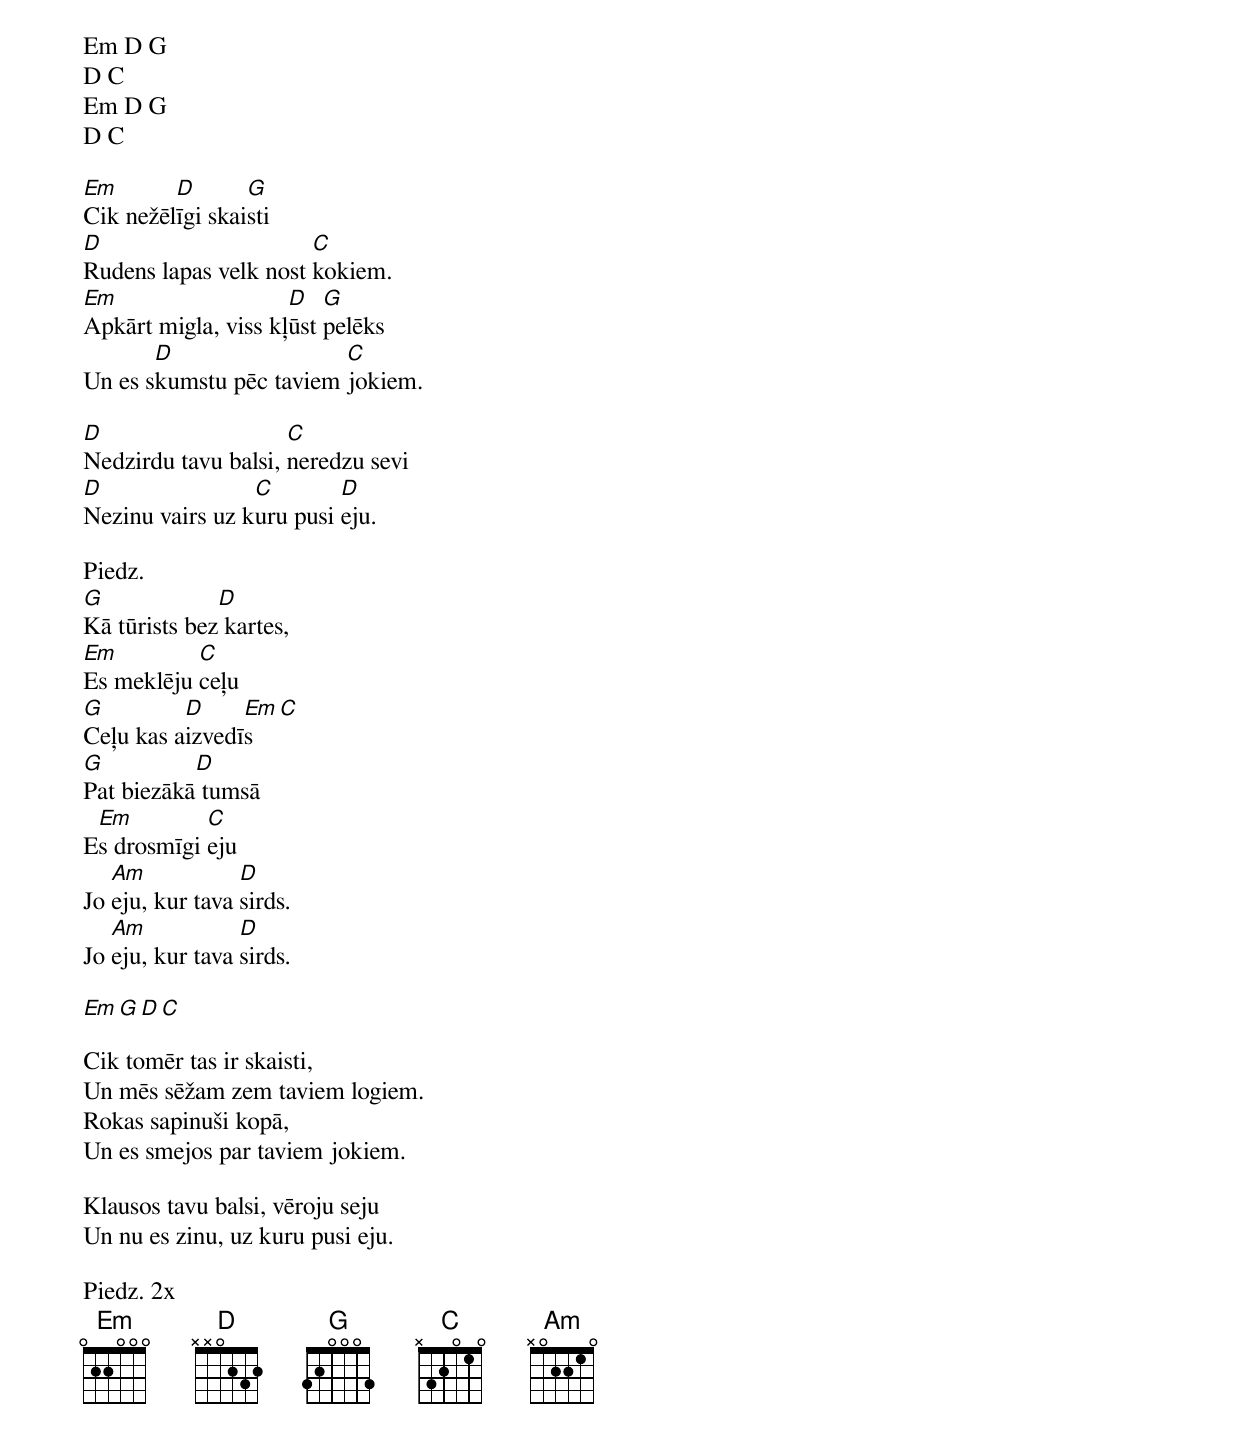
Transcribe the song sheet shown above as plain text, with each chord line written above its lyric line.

Em D G
D C
Em D G
D C

Em       D       G
Cik nežēlīgi skaisti
D                      C
Rudens lapas velk nost kokiem.
Em                   D   G
Apkārt migla, viss kļūst pelēks
       D                 C
Un es skumstu pēc taviem jokiem.

D                    C
Nedzirdu tavu balsi, neredzu sevi
D                C        D
Nezinu vairs uz kuru pusi eju.

Piedz.
G             D
Kā tūrists bez kartes,
Em         C
Es meklēju ceļu
G         D     Em  C
Ceļu kas aizvedīs
G          D
Pat biezākā tumsā
 Em         C
Es drosmīgi eju
   Am            D
Jo eju, kur tava sirds.
   Am            D
Jo eju, kur tava sirds.

Em G D C

Cik tomēr tas ir skaisti,
Un mēs sēžam zem taviem logiem.
Rokas sapinuši kopā,
Un es smejos par taviem jokiem.

Klausos tavu balsi, vēroju seju
Un nu es zinu, uz kuru pusi eju.

Piedz. 2x
